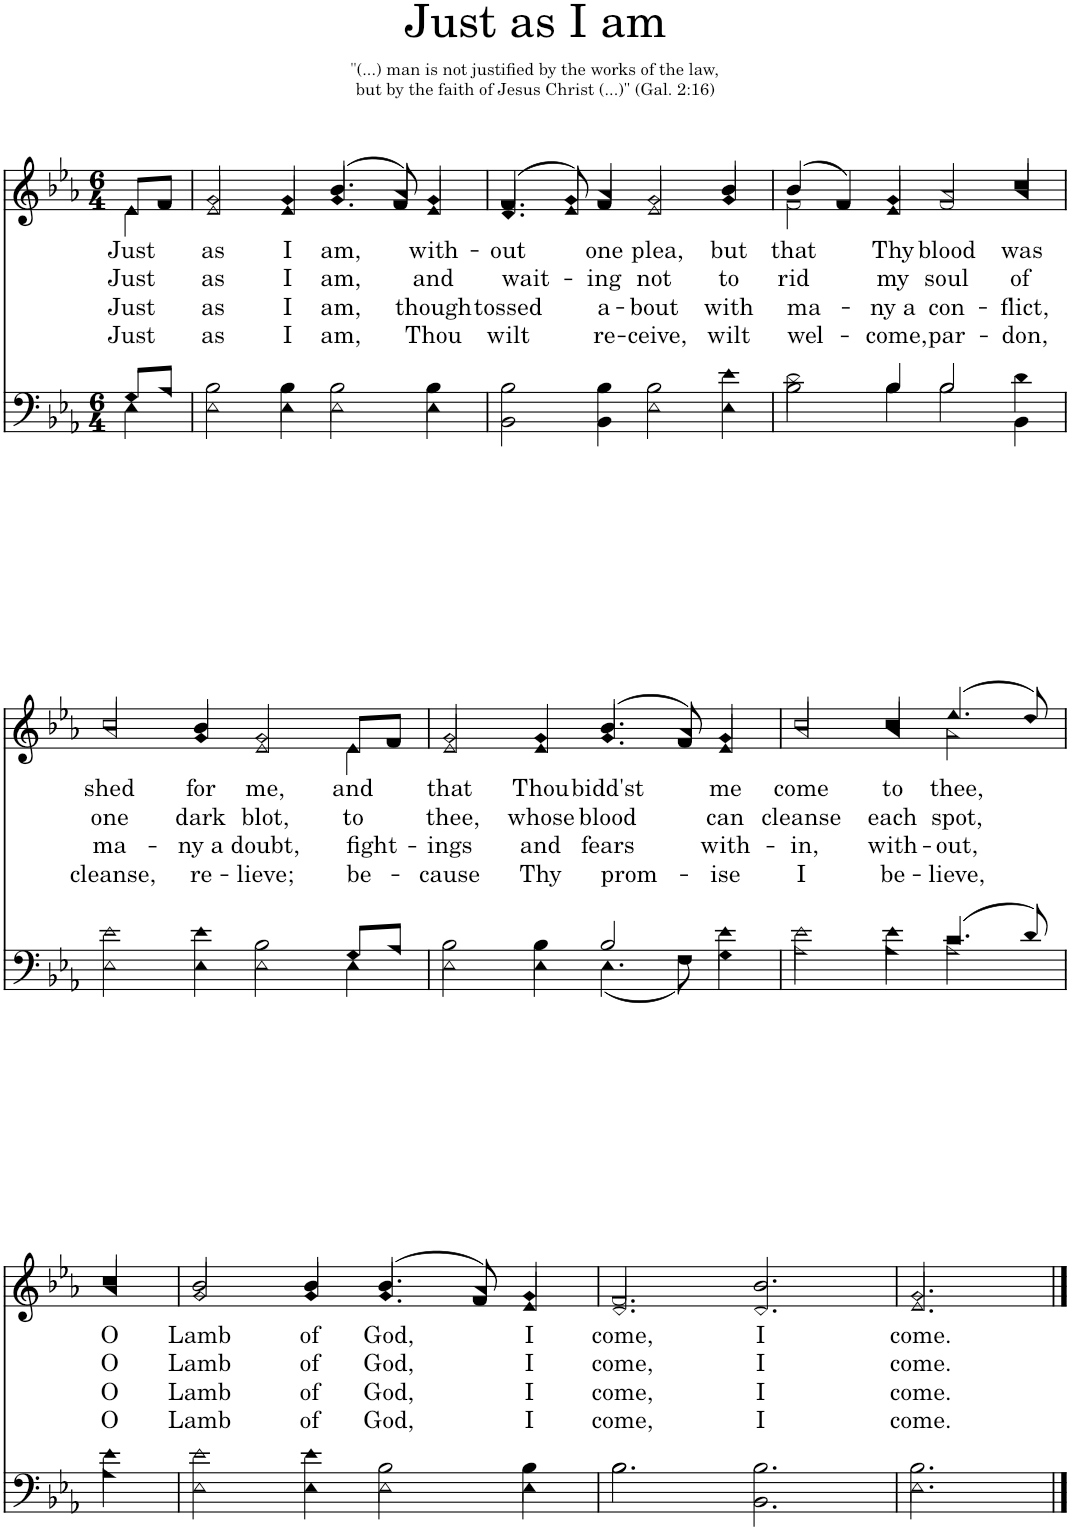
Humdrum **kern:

**kern	**kern	**text	**text	**text	**text
*part2	*part1	*part1	*part1	*part1	*part1
*staff2	*staff1	*staff1	*staff1	*staff1	*staff1
*I"Men	*I"Women	*	*	*	*
*clefF4	*clefG2	*	*	*	*
*k[b-e-a-]	*k[b-e-a-]	*	*	*	*
*M6/4	*M6/4	*	*	*	*
=1	=1	=1	=1	=1	=1
*^	*	*	*	*	*
!	!	!	!LO:LY:b	!LO:LY:b	!LO:LY:b	!LO:LY:b
*	*	*^	*	*	*	*
8G/L	4E-\	8e-/L	4e-\	Just	Just	Just	Just
8A-/J	.	8f/J	.	.	.	.	.
=2	=2	=2	=2	=2	=2	=2	=2
!	!	!	!	!LO:LY:b	!LO:LY:b	!LO:LY:b	!LO:LY:b
2B-\	2E-\	2g/	2e-/	as	as	as	as
!	!	!	!	!LO:LY:b	!LO:LY:b	!LO:LY:b	!LO:LY:b
4B-\	4E-\	4g/	4e-/	I	I	I	I
!	!	!	!	!LO:LY:b	!LO:LY:b	!LO:LY:b	!LO:LY:b
2B-\	2E-\	(4.b-/	(4.g/	am,	am,	am,	am,
.	.	8a-/)	8f/)	.	.	.	.
!	!	!	!	!LO:LY:b	!LO:LY:b	!LO:LY:b	!LO:LY:b
4B-\	4E-\	4g/	4e-/	with-	and	though	Thou
=3	=3	=3	=3	=3	=3	=3	=3
!	!	!	!	!LO:LY:b	!LO:LY:b	!LO:LY:b	!LO:LY:b
2B-\	2BB-\	(4.f/	(4.d/	-out	wait-	tossed	wilt
.	.	8g/)	8e-/)	.	.	.	.
!	!	!	!	!LO:LY:b	!LO:LY:b	!LO:LY:b	!LO:LY:b
4B-\	4BB-\	4a-/	4f/	one	-ing	a-	re-
!	!	!	!	!LO:LY:b	!LO:LY:b	!LO:LY:b	!LO:LY:b
2B-\	2E-\	2g/	2e-/	plea,	not	-bout	-ceive,
!	!	!	!	!LO:LY:b	!LO:LY:b	!LO:LY:b	!LO:LY:b
4e-\	4E-\	4b-/	4g/	but	to	with	wilt
=4	=4	=4	=4	=4	=4	=4	=4
!	!	!	!	!LO:LY:b	!LO:LY:b	!LO:LY:b	!LO:LY:b
2d\	2B-\	(4b-/	2f\	that	rid	ma-	wel-
.	.	4f/)	.	.	.	.	.
!	!	!	!	!LO:LY:b	!LO:LY:b	!LO:LY:b	!LO:LY:b
4B-/	4B-\	4g/	4e-/	Thy	my	-ny a	-come,
!	!	!	!	!LO:LY:b	!LO:LY:b	!LO:LY:b	!LO:LY:b
2B-/	2B-\	2a-/	2f/	blood	soul	con-	par-
!	!	!	!	!LO:LY:b	!LO:LY:b	!LO:LY:b	!LO:LY:b
4d\	4BB-\	4cc/	4a-/	was	of	-flict,	-don,
!!LO:LB:g=z	!!
=5	=5	=5	=5	=5	=5	=5	=5
!	!	!	!	!LO:LY:b	!LO:LY:b	!LO:LY:b	!LO:LY:b
2e-\	2E-\	2cc/	2a-/	shed	one	ma-	cleanse,
!	!	!	!	!LO:LY:b	!LO:LY:b	!LO:LY:b	!LO:LY:b
4e-\	4E-\	4b-/	4g/	for	dark	-ny a	re-
!	!	!	!	!LO:LY:b	!LO:LY:b	!LO:LY:b	!LO:LY:b
2B-\	2E-\	2g/	2e-/	me,	blot,	doubt,	-lieve;
!	!	!	!	!LO:LY:b	!LO:LY:b	!LO:LY:b	!LO:LY:b
8G/L	4E-\	8e-/L	4e-\	and	to	fight-	be-
8A-/J	.	8f/J	.	.	.	.	.
=6	=6	=6	=6	=6	=6	=6	=6
!	!	!	!	!LO:LY:b	!LO:LY:b	!LO:LY:b	!LO:LY:b
2B-\	2E-\	2g/	2e-/	that	thee,	-ings	-cause
!	!	!	!	!LO:LY:b	!LO:LY:b	!LO:LY:b	!LO:LY:b
4B-\	4E-\	4g/	4e-/	Thou	whose	and	Thy
!	!	!	!	!LO:LY:b	!LO:LY:b	!LO:LY:b	!LO:LY:b
2B-/	(4.E-\	(4.b-/	(4.g/	bidd'st	blood	fears	prom-
.	8F\)	8a-/)	8f/)	.	.	.	.
!	!	!	!	!LO:LY:b	!LO:LY:b	!LO:LY:b	!LO:LY:b
4e-\	4G\	4g/	4e-/	me	can	with-	-ise
=7	=7	=7	=7	=7	=7	=7	=7
!	!	!	!	!LO:LY:b	!LO:LY:b	!LO:LY:b	!LO:LY:b
2e-\	2A-\	2cc/	2a-/	come	cleanse	-in,	I
!	!	!	!	!LO:LY:b	!LO:LY:b	!LO:LY:b	!LO:LY:b
4e-\	4A-\	4cc/	4a-/	to	each	with-	be-
!	!	!	!	!LO:LY:b	!LO:LY:b	!LO:LY:b	!LO:LY:b
(4.c/	2A-\	(4.ee-/	2a-\	thee,	spot,	-out,	-lieve,
8d/)	.	8dd/)	.	.	.	.	.
!!LO:LB:g=z	!!
=8	=8	=8	=8	=8	=8	=8	=8
!	!	!	!	!LO:LY:b	!LO:LY:b	!LO:LY:b	!LO:LY:b
4e-\	4A-\	4cc/	4a-/	O	O	O	O
=9	=9	=9	=9	=9	=9	=9	=9
!	!	!	!	!LO:LY:b	!LO:LY:b	!LO:LY:b	!LO:LY:b
2e-\	2E-\	2b-/	2g/	Lamb	Lamb	Lamb	Lamb
!	!	!	!	!LO:LY:b	!LO:LY:b	!LO:LY:b	!LO:LY:b
4e-\	4E-\	4b-/	4g/	of	of	of	of
!	!	!	!	!LO:LY:b	!LO:LY:b	!LO:LY:b	!LO:LY:b
2B-\	2E-\	(4.b-/	(4.g/	God,	God,	God,	God,
.	.	8a-/)	8f/)	.	.	.	.
!	!	!	!	!LO:LY:b	!LO:LY:b	!LO:LY:b	!LO:LY:b
4B-\	4E-\	4g/	4e-/	I	I	I	I
=10	=10	=10	=10	=10	=10	=10	=10
!	!	!	!	!LO:LY:b	!LO:LY:b	!LO:LY:b	!LO:LY:b
2.B-	2.B-\	2.f/	2.d/	come,	come,	come,	come,
!	!	!	!	!LO:LY:b	!LO:LY:b	!LO:LY:b	!LO:LY:b
2.B-\	2.BB-\	2.b-/	2.d/	I	I	I	I
=11	=11	=11	=11	=11	=11	=11	=11
!	!	!	!	!LO:LY:b	!LO:LY:b	!LO:LY:b	!LO:LY:b
2.B-\	2.E-\	2.g/	2.e-/	come.	come.	come.	come.
*v	*v	*	*	*	*	*	*
*	*v	*v	*	*	*	*
==	==	==	==	==	==
*-	*-	*-	*-	*-	*-
